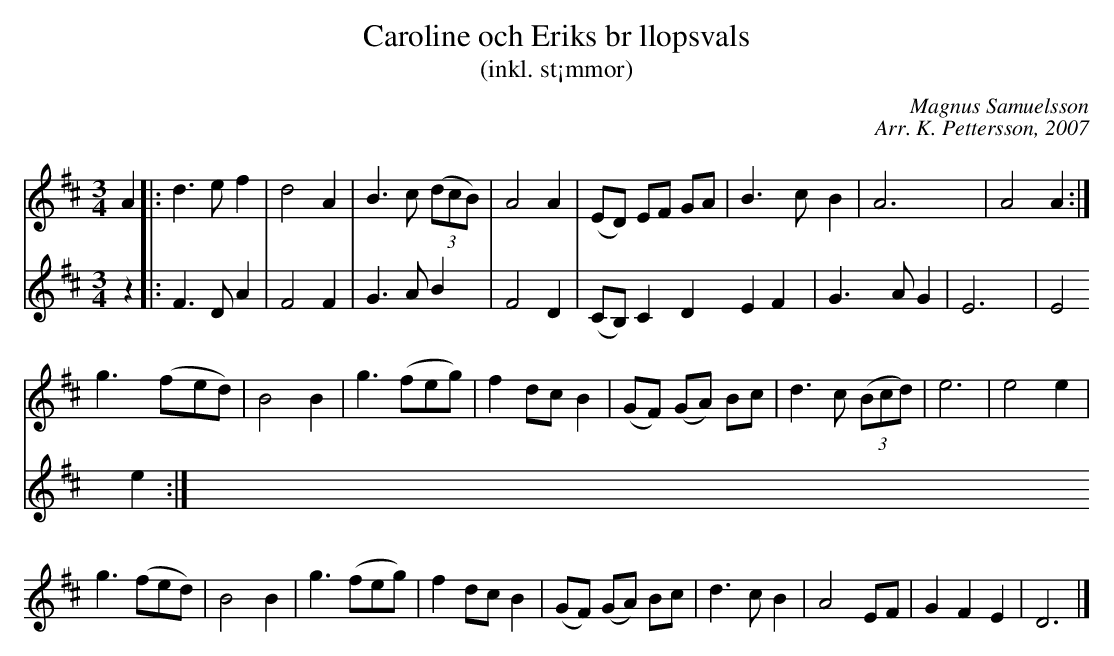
X:1
T: Caroline och Eriks br llopsvals
T: (inkl. st¡mmor)
C: Magnus Samuelsson
C: Arr. K. Pettersson, 2007
M: 3/4
L: 1/4
K: D
V:1
A |: d>ef | d2A | B>c ((3d/c/B/) | A2A | (E/D/) E/F/ G/A/ | B>cB | A3 | A2A :|
g>(fe/d/) | B2B | g>(fe/g/) | fd/c/B | (G/F/) (G/A/) B/c/ | d>c ((3B/c/d/) | e3 | e2e |
g>(fe/d/) | B2B | g>(fe/g/) | fd/c/B | (G/F/) (G/A/) B/c/ | d>cB | A2E/F/ | GFE | D3 |]
V:2
z |: F>DA | F2F | G>AB | F2D | (C/B,/) CD EF | G>AG | E3 | E2e :|
